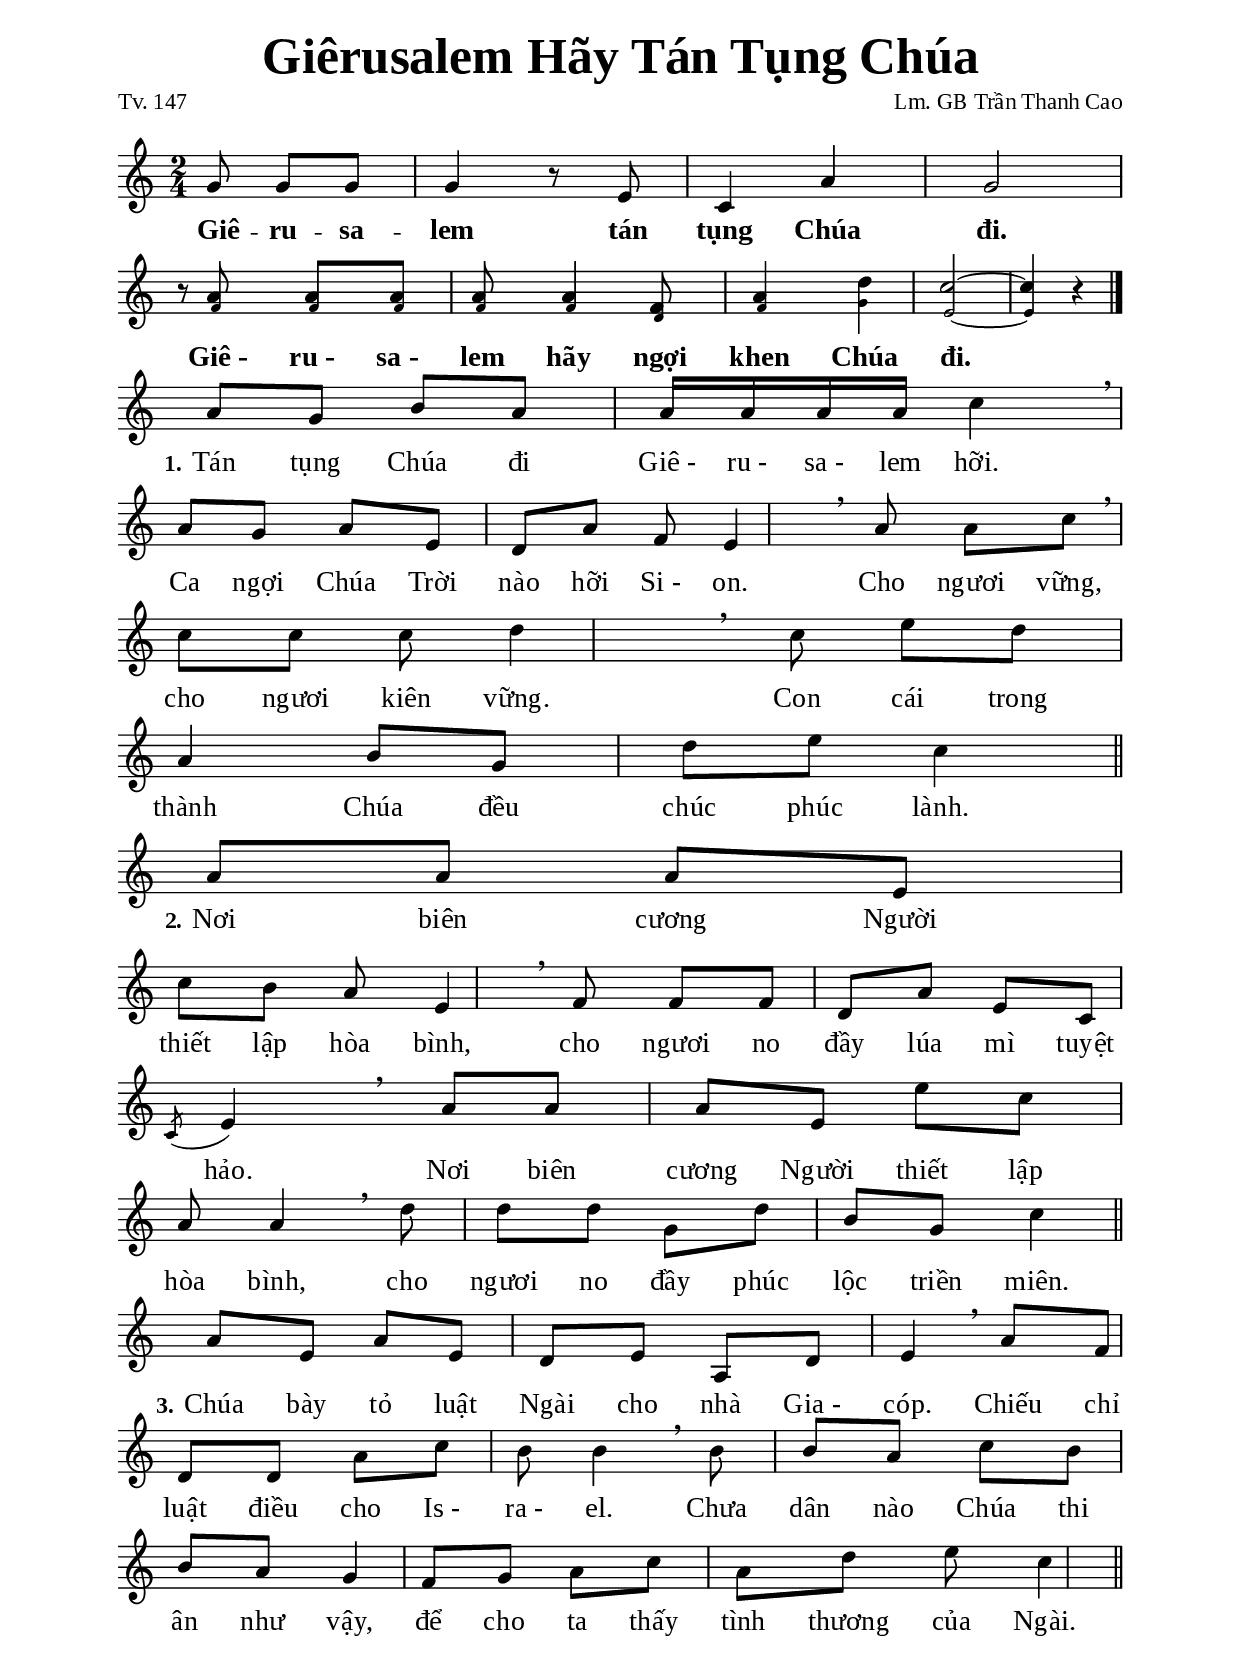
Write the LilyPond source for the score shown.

% Cài đặt chung
\version "2.22.1"
\include "english.ly"

\header {
  title = \markup { \fontsize #3 "Giêrusalem Hãy Tán Tụng Chúa" }
  poet = "Tv. 147"
  composer = "Lm. GB Trần Thanh Cao"
  arranger = " "
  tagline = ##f
}

% Nhạc điệp khúc
nhacDiepKhucSop= \relative c'' {
  \partial 4. g8 g g |
  g4 r8 e |
  c4 a' |
  g2 | \break
  r8 a a a |
  a a4 f8 |
  a4 d |
  c2 ~ |
  c4 r \bar "|."
}

nhacDiepKhucBas = \relative c' {
  \skip 4.
  \skip 4 r8 \skip 8
  \skip 2
  \skip 2
  r8 f f f |
  f f4 d8 |
  f4 g |
  e2 ~ |
  e4 r
}

% Nhạc phiên khúc
nhacPhienKhucMot = \relative c'' {
  a8 g b a a16 a a a c4 \breathe
  a8 g a e d a' f e4 \breathe
  a8 a c \breathe
  c c c d4 \breathe
  c8 e d a4 b8 g d' e c4 \bar "||"
}

nhacPhienKhucHai = \relative c'' {
  a8 a a e c' b a e4 \breathe
  f8 f f d a' e c \acciaccatura c8 e4 \breathe
  a8 a a e e' c a a4 \breathe
  d8 d d g, d' b g c4 \bar "||"
}

nhacPhienKhucBa = \relative c'' {
  a8 e a e d e a, d e4 \breathe
  a8 f d d a' c b b4 \breathe
  b8 b a c b b a g4 f8 g a c a d e c4 \bar "||"
}

% Lời điệp khúc
loiDiepKhuc = \lyricmode {
  Giê -- ru -- sa -- lem tán tụng Chúa đi.
  "Giê -" "ru -" "sa -" lem hãy ngợi khen Chúa đi.
}

% Lời phiên khúc
loiPhienKhucMot = \lyricmode {
  \set stanza = #"1."
  Tán tụng Chúa đi "Giê -" "ru -" "sa -" lem hỡi.
  Ca ngợi Chúa Trời nào hỡi "Si -" on.
  Cho ngươi vững, cho ngươi kiên vững.
  Con cái trong thành Chúa đều chúc phúc lành.
}

loiPhienKhucHai = \lyricmode {
  \set stanza = #"2."
  Nơi biên cương Người thiết lập hòa bình,
  cho ngươi no đầy lúa mì tuyệt hảo.
  Nơi biên cương Người thiết lập hòa bình,
  cho ngươi no đầy phúc lộc triền miên.
}

loiPhienKhucBa = \lyricmode {
  \set stanza = #"3."
  Chúa bày tỏ luật Ngài cho nhà "Gia -" cóp.
  Chiếu chỉ luật điều cho "Is -" "ra -" el.
  Chưa dân nào Chúa thi ân như vậy,
  để cho ta thấy tình thương của Ngài.
}


% Dàn trang
\paper {
  #(set-paper-size "a4")
  top-margin = 15\mm
  bottom-margin = 10\mm
  left-margin = 20\mm
  right-margin = 20\mm
  indent = #0
  #(define fonts
    (make-pango-font-tree
      "Liberation Serif"
      "Liberation Serif"
      "Liberation Serif"
      (/ 20 20)))
  page-count = #1
  system-system-spacing = #'((basic-distance . 12)
                             (minimum-distance . 12.5)
                             (padding . 1))
  score-system-spacing = #'((basic-distance . 12)
                             (minimum-distance . 12.5)
                             (padding . 1))
}

% Thiết lập tông và nhịp
TongNhip = { \key c \major \time 2/4 }

% Đổi kích thước nốt cho bè phụ
notBePhu =
#(define-music-function (font-size music) (number? ly:music?)
   (for-some-music
     (lambda (m)
       (if (music-is-of-type? m 'rhythmic-event)
           (begin
             (set! (ly:music-property m 'tweaks)
                   (cons `(font-size . ,font-size)
                         (ly:music-property m 'tweaks)))
             #t)
           #f))
     music)
   music)

\score {
  \new ChoirStaff <<
    \new Staff = diepKhuc \with {
        \consists "Merge_rests_engraver"
        %\magnifyStaff #(magstep +1)
        printPartCombineTexts = ##f
      }
      <<
      \new Voice \TongNhip \partCombine 
        \nhacDiepKhucSop
        \notBePhu -3 { \nhacDiepKhucBas }
      \new NullVoice = nhacThamChieu \nhacDiepKhucSop
      \new Lyrics \with {
          \override VerticalAxisGroup.
            nonstaff-relatedstaff-spacing.padding = #1.2
          \override VerticalAxisGroup.
            nonstaff-unrelatedstaff-spacing.padding = #1
        }
        \lyricsto nhacThamChieu \loiDiepKhuc
      >>
  >>
  \layout {
    \override Lyrics.LyricText.font-series = #'bold
    \override Lyrics.LyricText.font-size = #+2
    \override Lyrics.LyricSpace.minimum-distance = #4
    \override Score.BarNumber.break-visibility = ##(#f #f #f)
    \override Score.SpacingSpanner.uniform-stretching = ##t
  }
}

\score {
  \new ChoirStaff <<
    \new Staff = phienKhuc \with {
        %\magnifyStaff #(magstep +1)
      }
      <<
      \new Voice = beSop {
        \key c \major \time 2/4 \nhacPhienKhucMot
      }
    >>
    \new Lyrics \with {
          \override VerticalAxisGroup.
            nonstaff-relatedstaff-spacing.padding = #1.5
          \override VerticalAxisGroup.
            nonstaff-unrelatedstaff-spacing.padding = #1
        }
        \lyricsto beSop \loiPhienKhucMot
  >>
  \layout {
    \override Staff.TimeSignature.transparent = ##t
    \override Lyrics.LyricText.font-size = #+2
    \override Lyrics.LyricSpace.minimum-distance = #3
    \override Score.BarNumber.break-visibility = ##(#f #f #f)
    \override Score.SpacingSpanner.uniform-stretching = ##t
    \set Score.barAlways = ##t
    \set Score.defaultBarType = ""
  } 
}

\score {
  \new ChoirStaff <<
    \new Staff = phienKhuc \with {
        %\magnifyStaff #(magstep +1)
      }
      <<
      \new Voice = beSop {
        \key c \major \time 2/4 \nhacPhienKhucHai
      }
    >>
    \new Lyrics \with {
          \override VerticalAxisGroup.
            nonstaff-relatedstaff-spacing.padding = #1
          \override VerticalAxisGroup.
            nonstaff-unrelatedstaff-spacing.padding = #1
        }
        \lyricsto beSop \loiPhienKhucHai
  >>
  \layout {
    \override Staff.TimeSignature.transparent = ##t
    \override Lyrics.LyricText.font-size = #+2
    \override Lyrics.LyricSpace.minimum-distance = #4
    \override Score.BarNumber.break-visibility = ##(#f #f #f)
    \override Score.SpacingSpanner.uniform-stretching = ##t
    \set Score.barAlways = ##t
    \set Score.defaultBarType = ""
  } 
}

\score {
  \new ChoirStaff <<
    \new Staff = phienKhuc \with {
        %\magnifyStaff #(magstep +1)
      }
      <<
      \new Voice = beSop {
        \key c \major \time 2/4 \nhacPhienKhucBa
      }
    >>
    \new Lyrics \with {
          \override VerticalAxisGroup.
            nonstaff-relatedstaff-spacing.padding = #1
          \override VerticalAxisGroup.
            nonstaff-unrelatedstaff-spacing.padding = #1
        }
        \lyricsto beSop \loiPhienKhucBa
  >>
  \layout {
    \override Staff.TimeSignature.transparent = ##t
    \override Lyrics.LyricText.font-size = #+2
    \override Lyrics.LyricSpace.minimum-distance = #4
    \override Score.BarNumber.break-visibility = ##(#f #f #f)
    \override Score.SpacingSpanner.uniform-stretching = ##t
    \set Score.barAlways = ##t
    \set Score.defaultBarType = ""
  } 
}
